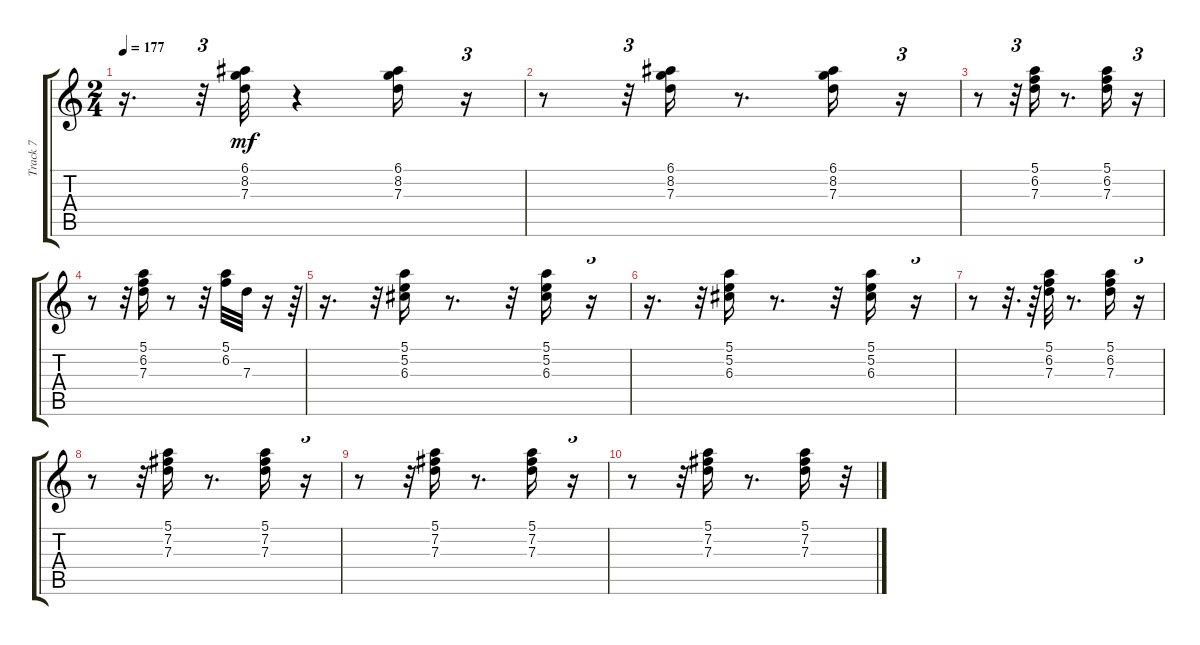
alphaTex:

\track ("Track 7" "Track 7") {instrument acousticguitarnylon}
\staff {score tabs}
\tuning (E4 B3 G3 D3 A2 E2) {hide}
\ts (2 4)
\tempo 177
\clef g2
\ks c
r.16{d dy mf} r.32{tu (3 2)} (6.1 8.2 7.3).32 r.4 (6.1 8.2 7.3).16 r.16{tu (3 2)} |
r.8 r.32{tu (3 2)} (6.1 8.2 7.3).16 r.8{d} (6.1 8.2 7.3).16 r.16{tu (3 2)} |
r.8 r.32{tu (3 2)} (5.1 6.2 7.3).16 r.8{d} (5.1 6.2 7.3).16 r.16{tu (3 2)} |
r.8 r.32{tu (3 2)} (5.1 6.2 7.3).16 r.8 r.32 (5.1 6.2).32 7.3.32 r.16 r.64{tu (3 2)} |
r.16{d} r.32{tu (3 2)} (5.1 5.2 6.3).16 r.8{d} r.32 (5.1 5.2 6.3).16 r.16{tu (3 2)} |
r.16{d} r.32{tu (3 2)} (5.1 5.2 6.3).16 r.8{d} r.32 (5.1 5.2 6.3).16 r.16{tu (3 2)} |
r.8 r.32{d} r.64 (5.1 6.2 7.3).32 r.8{d} (5.1 6.2 7.3).16 r.16{tu (3 2)} |
r.8 r.32{tu (3 2)} (5.1 7.2 7.3).16 r.8{d} (5.1 7.2 7.3).16 r.16{tu (3 2)} |
r.8 r.32{tu (3 2)} (5.1 7.2 7.3).16 r.8{d} (5.1 7.2 7.3).16 r.16{tu (3 2)} |
r.8 r.32{tu (3 2)} (5.1 7.2 7.3).16 r.8{d} (5.1 7.2 7.3).16 r.32
